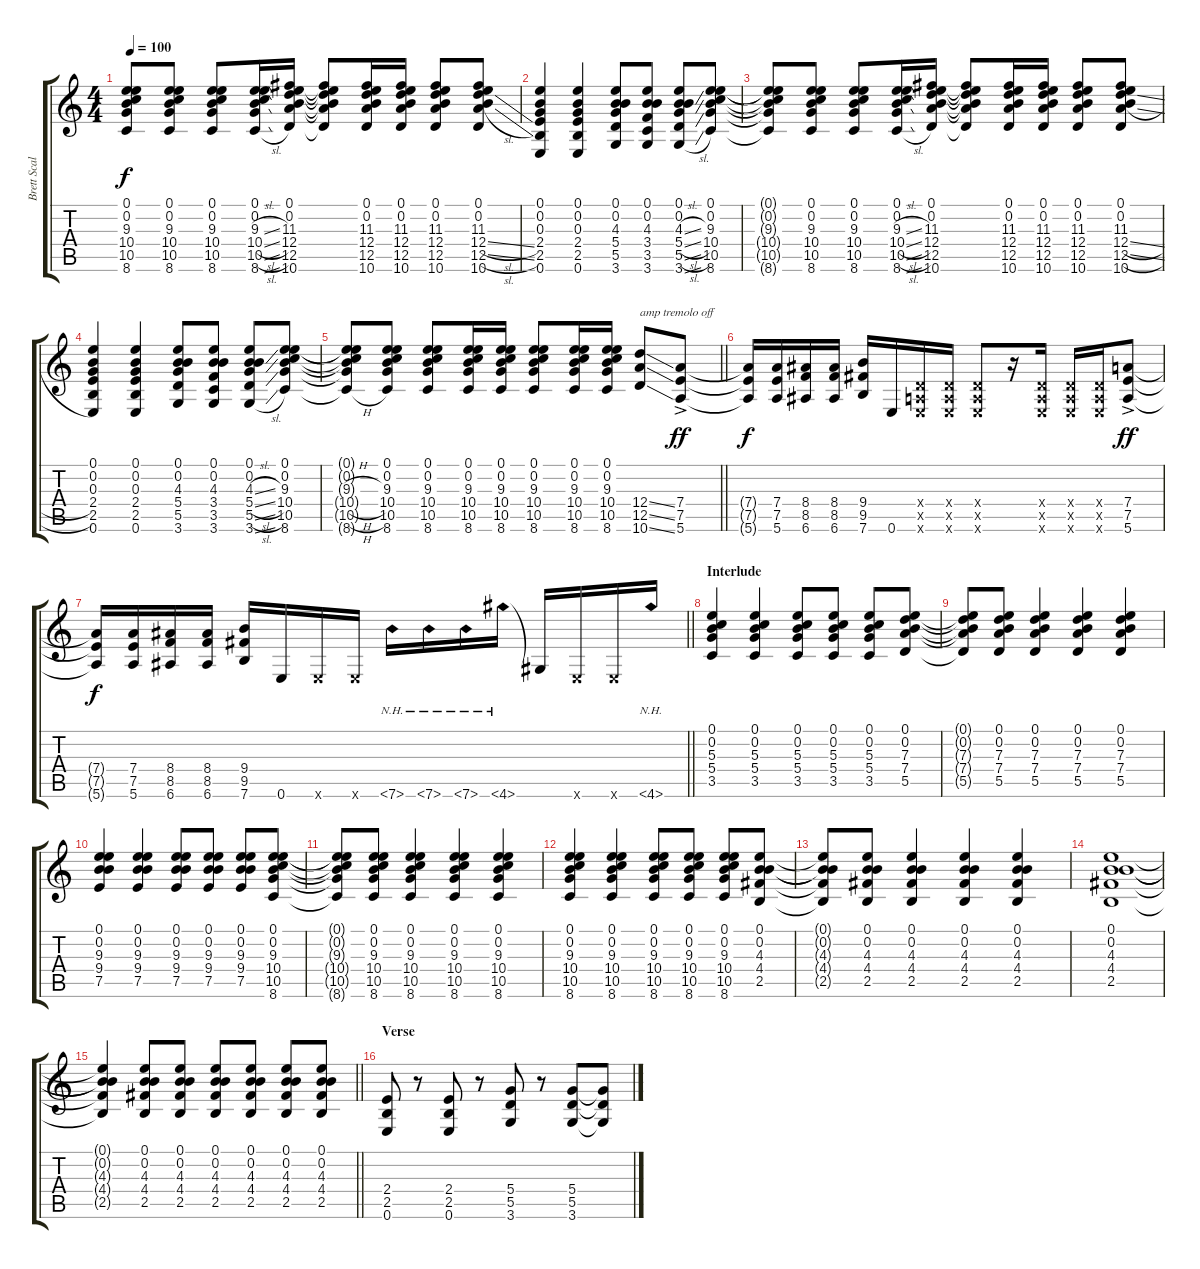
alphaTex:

\track ("Brett Scallions (Rhythm Guitar)" "Brett Scal") {instrument distortionguitar}
\staff {score tabs}
\tuning (E4 B3 G3 D3 A2 E2) {hide}
\ts (4 4)
\tempo 100
\clef g2
\ks c
(0.1{t} 0.2{t} 9.3{t} 10.4{t} 10.5{t} 8.6{t}).8{dy f} (0.1 0.2 9.3 10.4 10.5 8.6).8 (0.1 0.2 9.3 10.4 10.5 8.6).8 (0.1 0.2 9.3{sl} 10.4{sl} 10.5{sl} 8.6{sl}).16 (0.1 0.2 11.3 12.4 12.5 10.6).16 (0.1{t} 0.2{t} 11.3{t} 12.4{t} 12.5{t} 10.6{t}).8 (0.1 0.2 11.3 12.4 12.5 10.6).16 (0.1 0.2 11.3 12.4 12.5 10.6).16 (0.1 0.2 11.3 12.4 12.5 10.6).8 (0.1 0.2 11.3 12.4{sl} 12.5{sl} 10.6).8 |
(0.1 0.2 0.3 2.4 2.5 0.6).4 (0.1 0.2 0.3 2.4 2.5 0.6).4 (0.1 0.2 4.3 5.4 5.5 3.6).8 (0.1 0.2 4.3 3.4 3.5 3.6).8 (0.1 0.2 4.3{sl} 5.4{sl} 5.5{sl} 3.6{sl}).8 (0.1 0.2 9.3 10.4 10.5 8.6).8 |
(0.1{t} 0.2{t} 9.3{t} 10.4{t} 10.5{t} 8.6{t}).8 (0.1 0.2 9.3 10.4 10.5 8.6).8 (0.1 0.2 9.3 10.4 10.5 8.6).8 (0.1 0.2 9.3{sl} 10.4{sl} 10.5{sl} 8.6{sl}).16 (0.1 0.2 11.3 12.4 12.5 10.6).16 (0.1{t} 0.2{t} 11.3{t} 12.4{t} 12.5{t} 10.6{t}).8 (0.1 0.2 11.3 12.4 12.5 10.6).16 (0.1 0.2 11.3 12.4 12.5 10.6).16 (0.1 0.2 11.3 12.4 12.5 10.6).8 (0.1 0.2 11.3 12.4{sl} 12.5{sl} 10.6).8 |
(0.1 0.2 0.3 2.4 2.5 0.6).4 (0.1 0.2 0.3 2.4 2.5 0.6).4 (0.1 0.2 4.3 5.4 5.5 3.6).8 (0.1 0.2 4.3 3.4 3.5 3.6).8 (0.1 0.2 4.3{sl} 5.4{sl} 5.5{sl} 3.6{sl}).8 (0.1 0.2 9.3 10.4 10.5 8.6).8 |
\barLineRight lightlight
(0.1{h t} 0.2{h t} 9.3{h t} 10.4{h t} 10.5{h t} 8.6{h t}).8 (0.1 0.2 9.3 10.4 10.5 8.6).8 (0.1 0.2 9.3 10.4 10.5 8.6).8 (0.1 0.2 9.3 10.4 10.5 8.6).16 (0.1 0.2 9.3 10.4 10.5 8.6).16 (0.1 0.2 9.3 10.4 10.5 8.6).8 (0.1 0.2 9.3 10.4 10.5 8.6).16 (0.1 0.2 9.3 10.4 10.5 8.6).16 (12.4{ss} 12.5{ss} 10.6{ss}).8{txt "amp tremolo off"} (7.4{ac} 7.5{ac} 5.6{ac}).8{dy ff} |
(7.4{t} 7.5{t} 5.6{t}).16{dy f} (7.4 7.5 5.6).16 (8.4 8.5 6.6).16 (8.4 8.5 6.6).16 (9.4 9.5 7.6).16 0.6.16 (0.4{x} 0.5{x} 0.6{x}).16 (0.4{x} 0.5{x} 0.6{x}).16 (0.4{x} 0.5{x} 0.6{x}).8 r.16 (0.4{x} 0.5{x} 0.6{x}).16 (0.4{x} 0.5{x} 0.6{x}).16 (0.4{x} 0.5{x} 0.6{x}).16 (7.4{ac} 7.5{ac} 5.6{ac}).8{dy ff} |
\barLineRight lightlight
(7.4{t} 7.5{t} 5.6{t}).16{dy f} (7.4 7.5 5.6).16 (8.4 8.5 6.6).16 (8.4 8.5 6.6).16 (9.4 9.5 7.6).16 0.6.16 0.6{x}.16 0.6{x}.16 7.6{nh}.16 7.6{nh}.16 7.6{nh}.16 4.6{nh}.16 4.6{t}.16 0.6{x}.16 0.6{x}.16 4.6{nh}.16 |
\section ("" "Interlude")
(0.1 0.2 5.3 5.4 3.5).4{volume 11} (0.1 0.2 5.3 5.4 3.5).4 (0.1 0.2 5.3 5.4 3.5).8 (0.1 0.2 5.3 5.4 3.5).8 (0.1 0.2 5.3 5.4 3.5).8 (0.1 0.2 7.3 7.4 5.5).8 |
(0.1{t} 0.2{t} 7.3{t} 7.4{t} 5.5{t}).8 (0.1 0.2 7.3 7.4 5.5).8 (0.1 0.2 7.3 7.4 5.5).4 (0.1 0.2 7.3 7.4 5.5).4 (0.1 0.2 7.3 7.4 5.5).4 |
(0.1 0.2 9.3 9.4 7.5).4 (0.1 0.2 9.3 9.4 7.5).4 (0.1 0.2 9.3 9.4 7.5).8 (0.1 0.2 9.3 9.4 7.5).8 (0.1 0.2 9.3 9.4 7.5).8 (0.1 0.2 9.3 10.4 10.5 8.6).8 |
(0.1{t} 0.2{t} 9.3{t} 10.4{t} 10.5{t} 8.6{t}).8 (0.1 0.2 9.3 10.4 10.5 8.6).8 (0.1 0.2 9.3 10.4 10.5 8.6).4 (0.1 0.2 9.3 10.4 10.5 8.6).4 (0.1 0.2 9.3 10.4 10.5 8.6).4 |
(0.1 0.2 9.3 10.4 10.5 8.6).4 (0.1 0.2 9.3 10.4 10.5 8.6).4 (0.1 0.2 9.3 10.4 10.5 8.6).8 (0.1 0.2 9.3 10.4 10.5 8.6).8 (0.1 0.2 9.3 10.4 10.5 8.6).8 (0.1 0.2 4.3 4.4 2.5).8 |
(0.1{t} 0.2{t} 4.3{t} 4.4{t} 2.5{t}).8 (0.1 0.2 4.3 4.4 2.5).8 (0.1 0.2 4.3 4.4 2.5).4 (0.1 0.2 4.3 4.4 2.5).4 (0.1 0.2 4.3 4.4 2.5).4 |
(0.1 0.2 4.3 4.4 2.5).1 |
\barLineRight lightlight
(0.1{t} 0.2{t} 4.3{t} 4.4{t} 2.5{t}).4 (0.1 0.2 4.3 4.4 2.5).8 (0.1 0.2 4.3 4.4 2.5).8 (0.1 0.2 4.3 4.4 2.5).8 (0.1 0.2 4.3 4.4 2.5).8 (0.1 0.2 4.3 4.4 2.5).8 (0.1 0.2 4.3 4.4 2.5).8 |
\section ("" "Verse")
(2.4 2.5 0.6).8 r.8 (2.4 2.5 0.6).8 r.8 (5.4 5.5 3.6).8 r.8 (5.4 5.5 3.6).8 (5.4{ss t} 5.5{ss t} 3.6{ss t}).8
